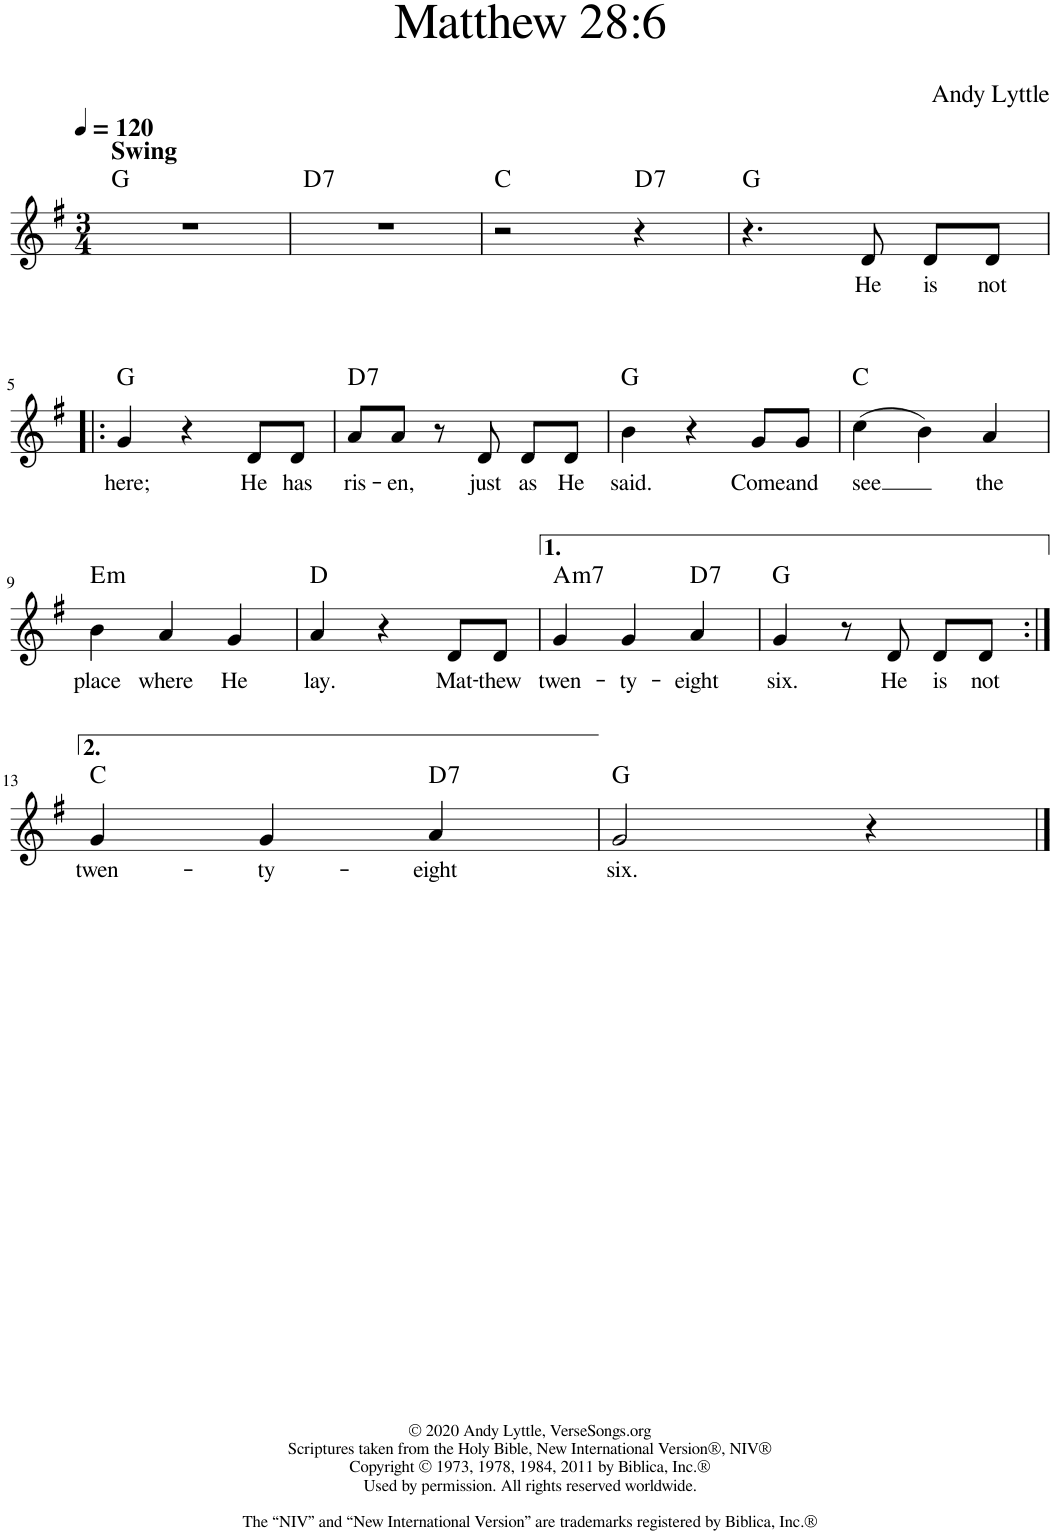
**kern	**text	**harte
*part1	*part1	*part1
*staff1	*staff1	*
*I"Piano	*	*
*I'Pno.	*	*
*clefG2	*	*
*k[f#]	*	*
*M3/4	*	*
*MM120	*	*
=1	=1	=1
!LO:TX:a:B:t=Swing	!	!
2.r	.	G:maj
=2	=2	=2
!	!	!LO:H:kt=7
2.r	.	D:7
=3	=3	=3
2r	.	C:maj
!	!	!LO:H:kt=7
4r	.	D:7
=4	=4	=4
4.r	.	G:maj
!	!LO:LY:b	!
8d/	He	.
!	!LO:LY:b	!
8d/L	is	.
!	!LO:LY:b	!
8d/J	not	.
!!LO:LB:g=z
=5!|:	=5!|:	=5!|:
!	!LO:LY:b	!
4g/	here;	G:maj
4r	.	.
!	!LO:LY:b	!
8d/L	He	.
!	!LO:LY:b	!
8d/J	has	.
=6	=6	=6
!	!LO:LY:b	!LO:H:kt=7
8a/L	ris-	D:7
!	!LO:LY:b	!
8a/J	-en,	.
8r	.	.
!	!LO:LY:b	!
8d/	just	.
!	!LO:LY:b	!
8d/L	as	.
!	!LO:LY:b	!
8d/J	He	.
=7	=7	=7
!	!LO:LY:b	!
4b\	said.	G:maj
4r	.	.
!	!LO:LY:b	!
8g/L	Come	.
!	!LO:LY:b	!
8g/J	and	.
=8	=8	=8
!	!LO:LY:b	!
(4cc\	see	C:maj
4b\)	.	.
!	!LO:LY:b	!
4a/	the	.
!!LO:LB:g=z
=9	=9	=9
!	!LO:LY:b	!LO:H:kt=m
4b\	place	E:min
!	!LO:LY:b	!
4a/	where	.
!	!LO:LY:b	!
4g/	He	.
=10	=10	=10
!	!LO:LY:b	!
4a/	lay.	D:maj
4r	.	.
!	!LO:LY:b	!
8d/L	Mat-	.
!	!LO:LY:b	!
8d/J	-thew	.
=11	=11	=11
!	!LO:LY:b	!LO:H:kt=m7
4g/	twen-	A:min7
!	!LO:LY:b	!
4g/	-ty-	.
!	!LO:LY:b	!LO:H:kt=7
4a/	-eight	D:7
=12	=12	=12
!	!LO:LY:b	!
4g/	six.	G:maj
8r	.	.
!	!LO:LY:b	!
8d/	He	.
!	!LO:LY:b	!
8d/L	is	.
!	!LO:LY:b	!
8d/J	not	.
!!LO:LB:g=z
=13:|!	=13:|!	=13:|!
!	!LO:LY:b	!
4g/	twen-	C:maj
!	!LO:LY:b	!
4g/	-ty-	.
!	!LO:LY:b	!LO:H:kt=7
4a/	-eight	D:7
=14	=14	=14
!	!LO:LY:b	!
2g/	six.	G:maj
4r	.	.
==	==	==
*-	*-	*-
